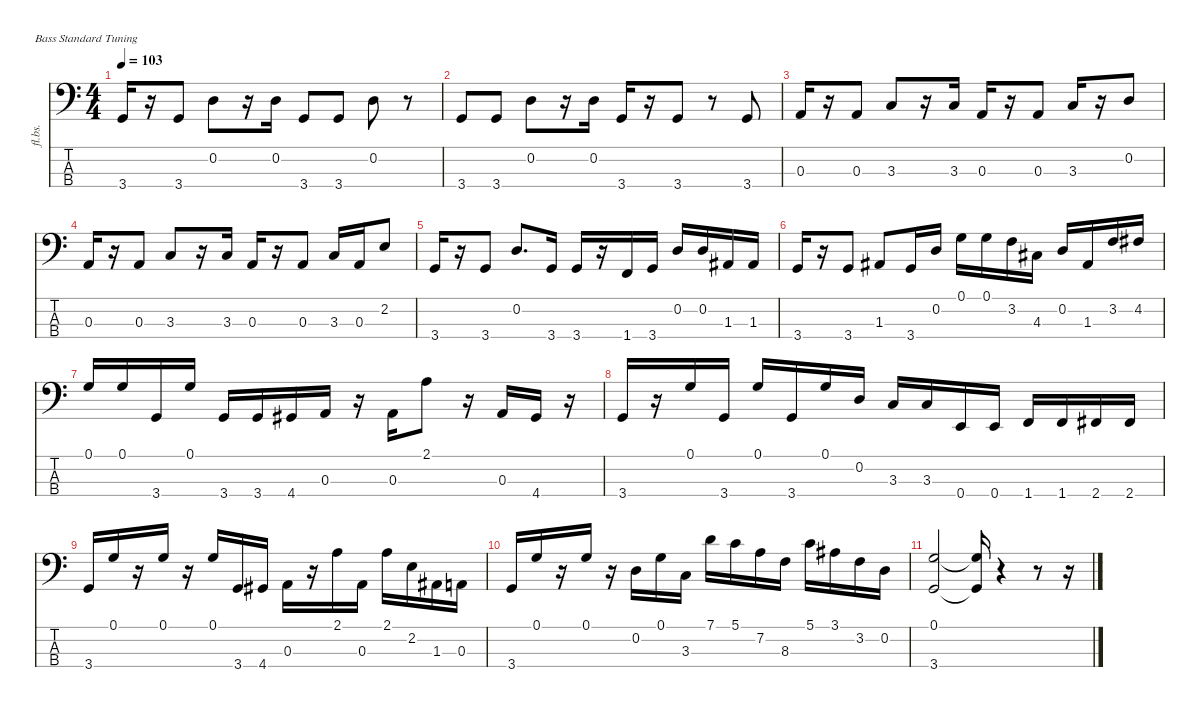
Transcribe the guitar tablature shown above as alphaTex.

\defaultSystemsLayout 4
\hideDynamics
\bracketExtendMode nobrackets
\otherSystemsTrackNameOrientation horizontal
\track ("Bass" "fl.bs.") {instrument fretlessbass}
\staff {score tabs}
\tuning (G2 D2 A1 E1)
\ts (4 4)
\tempo 103
\clef f4
\ks c
3.4.16{dy f} r.16 3.4.8 0.2.8 r.16 0.2.16 3.4.8 3.4.8 0.2.8 r.8 |
3.4.8 3.4.8 0.2.8 r.16 0.2.16 3.4.16 r.16 3.4.8 r.8 3.4.8 |
0.3.16 r.16 0.3.8 3.3.8 r.16 3.3.16 0.3.16 r.16 0.3.8 3.3.16 r.16 0.2.8 |
0.3.16 r.16 0.3.8 3.3.8 r.16 3.3.16 0.3.16 r.16 0.3.8 3.3.16 0.3.16 2.2.8 |
3.4.16 r.16 3.4.8 0.2.8{d} 3.4.16 3.4.16 r.16 1.4.16 3.4.16 0.2.16 0.2.16 1.3{acc #}.16 1.3{acc #}.16 |
3.4.16 r.16 3.4.8 1.3{acc #}.8 3.4.16 0.2.16 0.1.16 0.1.16 3.2.16 4.3{acc #}.16 0.2.16 1.3{acc #}.16 3.2.16 4.2{acc #}.16 |
0.1.16 0.1.16 3.4.16 0.1.16 3.4.16 3.4.16 4.4{acc #}.16 0.3.16 r.16 0.3.16 2.1.8 r.16 0.3.16 4.4{acc #}.16 r.16 |
3.4.16 r.16 0.1.16 3.4.16 0.1.16 3.4.16 0.1.16 0.2.16 3.3.16 3.3.16 0.4.16 0.4.16 1.4.16 1.4.16 2.4{acc #}.16 2.4{acc #}.16 |
3.4.16 0.1.16 r.16 0.1.16 r.16 0.1.16 3.4.16 4.4{acc #}.16 0.3.16 r.16 2.1.16 0.3.16 2.1.16 2.2.16 1.3{acc #}.16 0.3.16 |
3.4.16 0.1.16 r.16 0.1.16 r.16 0.2.16 0.1.16 3.3.16 7.1.16 5.1.16 7.2.16 8.3.16 5.1.16 3.1{acc #}.16 3.2.16 0.2.16 |
(0.1 3.4).2 (0.1{t} 3.4{t}).16 r.4 r.8 r.16
